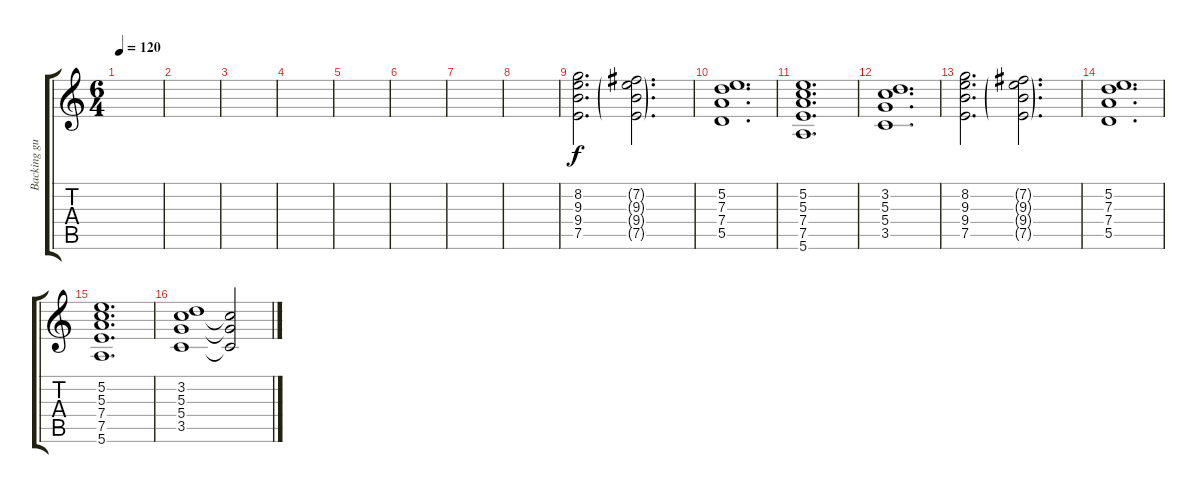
\track ("Backing guitar 1" "Backing gu") {instrument electricguitarclean}
\staff {score tabs}
\tuning (E4 B3 G3 D3 A2 E2) {hide}
\ts (6 4)
\tempo 120
\clef g2
\ks c
|
|
|
|
|
|
|
|
(8.2 9.3 9.4 7.5).2{d instrument distortionguitar} (7.2{g} 9.3{g} 9.4{g} 7.5{g}).2{d} |
(5.2 7.3 7.4 5.5).1{d} |
(5.2 5.3 7.4 7.5 5.6).1{d} |
(3.2 5.3 5.4 3.5).1{d} |
(8.2 9.3 9.4 7.5).2{d instrument distortionguitar} (7.2{g} 9.3{g} 9.4{g} 7.5{g}).2{d} |
(5.2 7.3 7.4 5.5).1{d} |
(5.2 5.3 7.4 7.5 5.6).1{d} |
(3.2 5.3 5.4 3.5).1 (5.3{t} 5.4{t} 3.5{t}).2{dy f volume 0}
